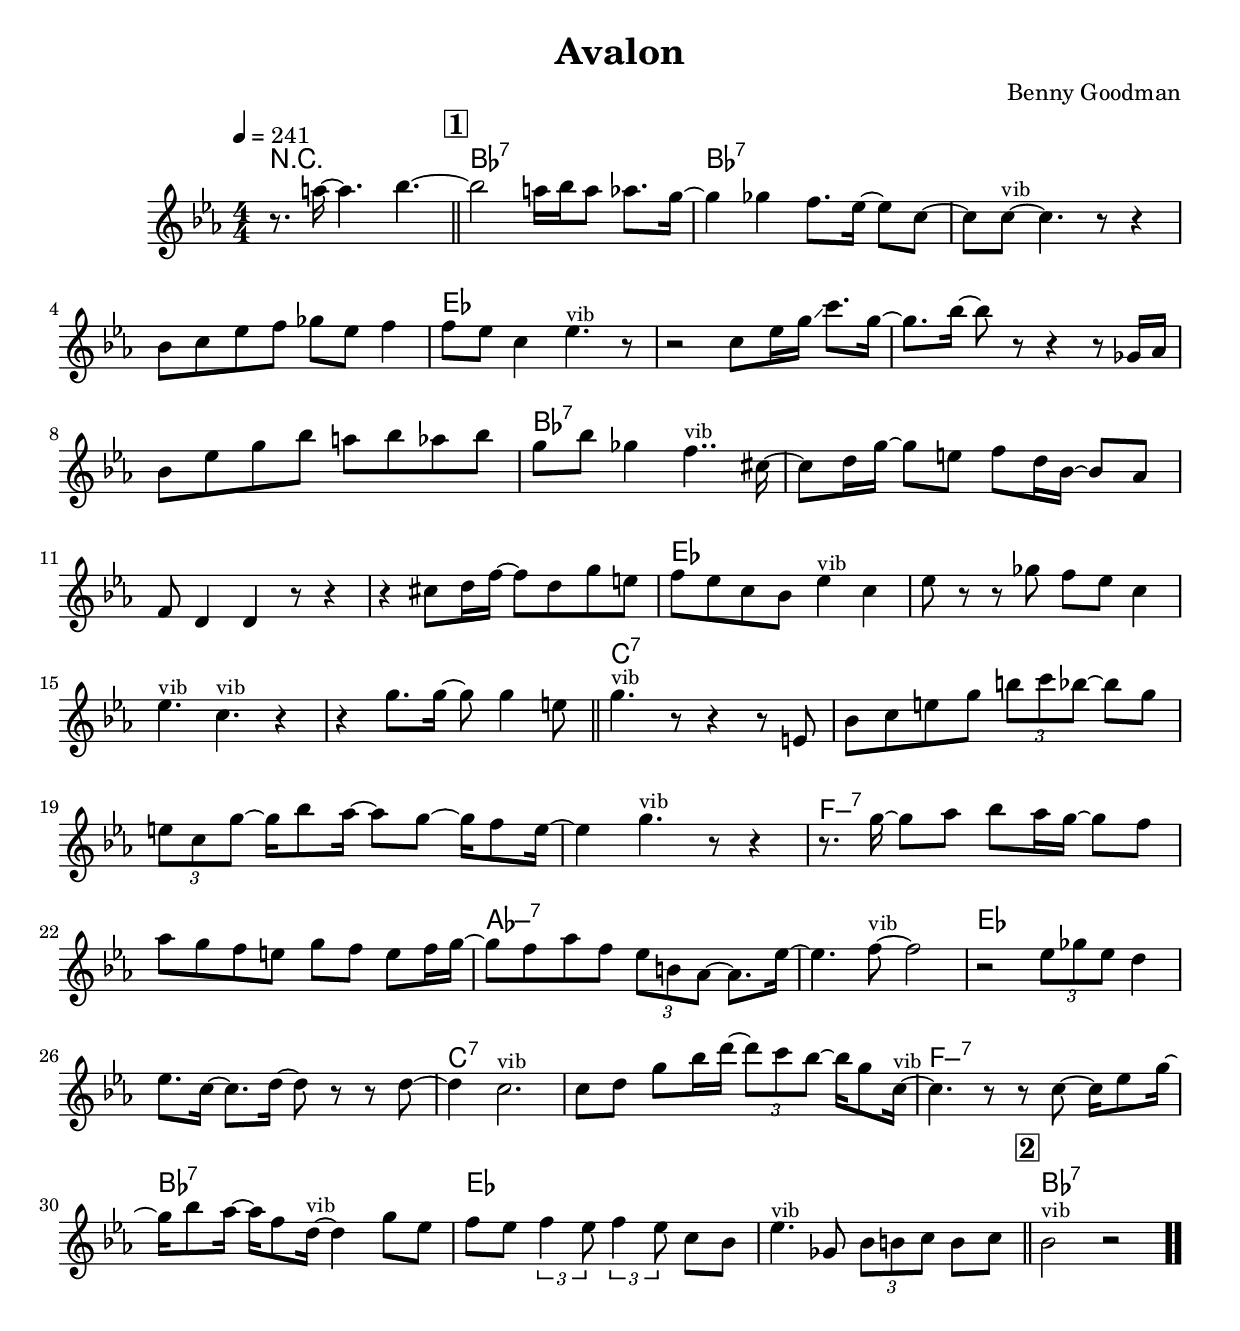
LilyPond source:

\version "2.13.2"

#(ly:set-option 'point-and-click #f)

\header {
  title = "Avalon"
  composer = "Benny Goodman"
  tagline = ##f
}
global =
{
    \override Staff.TimeSignature #'style = #'()
    \time 4/4
    \clef "treble"
    \key es \major
    \override Rest #'direction = #'0
    \override MultiMeasureRest #'staff-position = #0
}
\score
{
<<
    \transpose c' c'

    \new ChordNames { \chords {
      \set majorSevenSymbol = \markup { "maj7" }
      \set minorChordModifier = \markup { \char ##x2013 }
      | r1 
      | bes1:7 | bes1:7 | s1 | s1 | es1 | s1 | s1 | s1 
      | bes1:7 | s1 | s1 | s1 | es1 | s1 | s1 | s1 
      | c1:7 | s1 | s1 | s1 | f1:min7 | s1 | aes1:min7 | s1 
      | es1 | s1 | c1:7 | s1 | f1:min7 | bes1:7 | es1 | s1 
      | bes1:7|
      }
      }

    \new Staff
    <<
    \transpose c' c'

    {
      \global
  		%\override Score.MetronomeMark #'transparent = ##t
  		%\override Score.MetronomeMark #'stencil = ##f
  		
  		\override HorizontalBracket #'direction = #UP
  		\override HorizontalBracket #'bracket-flare = #'(0 . 0)
  		
  		\override TextSpanner #'dash-fraction = #1.0
  		\override TextSpanner #'bound-details #'left #'text = \markup{ \concat{\draw-line #'(0 . -1.0) \draw-line #'(1.0 . 0) }}
  		\override TextSpanner #'bound-details #'right #'text = \markup{ \concat{ \draw-line #'(1.0 . 0) \draw-line #'(0 . -1.0) }}
          \set Score.markFormatter = #format-mark-box-numbers


      \tempo 4 = 241
      \set Score.currentBarNumber = #0
     
      | r8. a''16~ a''4. bes''4.~ 
      \bar "||" \mark \default bes''2 a''16 bes''16 a''8 aes''8. g''16~ 
      | g''4 ges''4 f''8. es''16~ es''8 c''8~ 
      | c''8 c''8~^\markup{\left-align \small vib} c''4. r8 r4 
      | bes'8 c''8 es''8 f''8 ges''8 es''8 f''4 
      | f''8 es''8 c''4 es''4.^\markup{\left-align \small vib} r8 
      | r2 c''8 es''16 g''16\glissando  c'''8. g''16~ 
      | g''8. bes''16~ bes''8 r8 r4 r8 ges'16 aes'16 
      | bes'8 es''8 g''8 bes''8 a''8 bes''8 aes''8 bes''8 
      | g''8 bes''8 ges''4 f''4..^\markup{\left-align \small vib} cis''16~ 
      | cis''8 d''16 g''16~ g''8 e''8 f''8 d''16 bes'16~ bes'8 aes'8 
      | f'8 d'4 d'4 r8 r4 
      | r4 cis''8 d''16 f''16~ f''8 d''8 g''8 e''8 
      | f''8 es''8 c''8 bes'8 es''4^\markup{\left-align \small vib} c''4 
      | es''8 r8 r8 ges''8 f''8 es''8 c''4 
      | es''4.^\markup{\left-align \small vib} c''4.^\markup{\left-align \small vib} r4 
      | r4 g''8. g''16~ g''8 g''4 e''8 
      \bar "||" g''4.^\markup{\left-align \small vib} r8 r4 r8 e'8 
      | bes'8 c''8 e''8 g''8 \tuplet 3/2 {b''8 c'''8 bes''8~} bes''8 g''8 
      | \tuplet 3/2 {e''8 c''8 g''8~} g''16 bes''8 aes''16~ aes''8 g''8~ g''16 f''8 e''16~ 
      | e''4 g''4.^\markup{\left-align \small vib} r8 r4 
      | r8. g''16~ g''8 aes''8 bes''8 aes''16 g''16~ g''8 f''8 
      | aes''8 g''8 f''8 e''8 g''8 f''8 e''8 f''16 g''16~ 
      | g''8 f''8 aes''8 f''8 \tuplet 3/2 {es''8 b'8 aes'8~} aes'8. es''16~ 
      | es''4. f''8~^\markup{\left-align \small vib} f''2 
      | r2 \tuplet 3/2 {es''8 ges''8 es''8} d''4 
      | es''8. c''16~ c''8. d''16~ d''8 r8 r8 d''8~ 
      | d''4 c''2.^\markup{\left-align \small vib} 
      | c''8 d''8 g''8 bes''16 d'''16~ \tuplet 3/2 {d'''8 c'''8 bes''8~} bes''16 g''8 c''16~^\markup{\left-align \small vib} 
      | c''4. r8 r8 c''8~ c''16 es''8 g''16~ 
      | g''16 bes''8 aes''16~ aes''16 f''8 d''16~^\markup{\left-align \small vib} d''4 g''8 es''8 
      | f''8 es''8 \tuplet 3/2 {f''4 es''8} \tuplet 3/2 {f''4 es''8} c''8 bes'8 
      | es''4.^\markup{\left-align \small vib} ges'8 \tuplet 3/2 {bes'8\glissando  b'8 c''8} b'8 c''8 
      \bar "||" \mark \default bes'2^\markup{\left-align \small vib} r2\bar  ".."
    }
    >>
>>    
}
